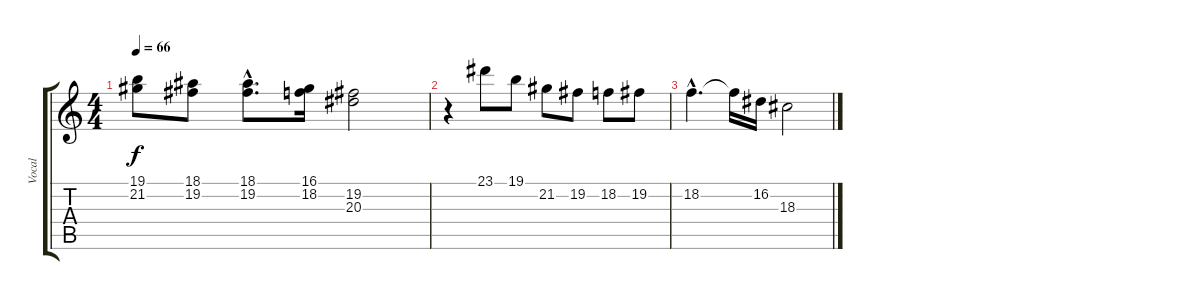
\track ("Vocal" "Vocal") {instrument cello}
\staff {score tabs}
\tuning (E4 B3 G3 D3 A2 E2) {hide}
\ts (4 4)
\tempo 66
\clef g2
\ks c
(19.1 21.2).8{dy f} (18.1 19.2).8 (18.1{hac} 19.2{hac}).8{d} (16.1 18.2).16 (19.2 20.3).2 |
r.4 23.1.8 19.1.8 21.2.8 19.2.8 18.2.8 19.2.8 |
18.2{hac}.4{d} 18.2{t}.16 16.2.16 18.3.2
